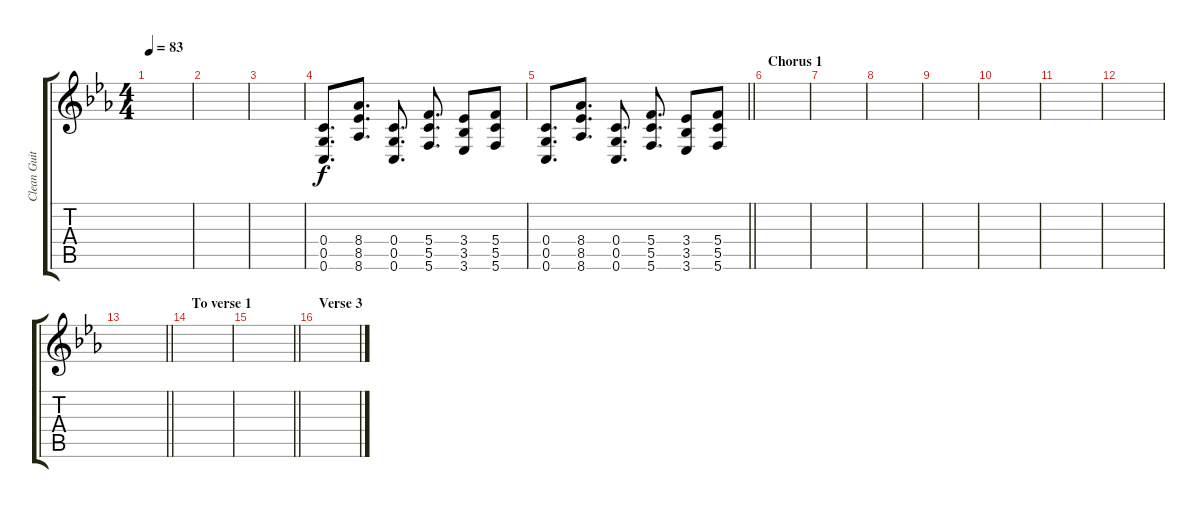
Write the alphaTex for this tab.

\track ("Clean Guitar 2" "Clean Guit") {instrument electricguitarjazz}
\staff {score tabs}
\tuning (D4 A3 F3 C3 G2 C2) {hide}
\ts (4 4)
\tempo 83
\clef g2
\ks cminor
|
|
|
(0.4 0.5 0.6).8{d} (8.4 8.5 8.6).8{d} (0.4 0.5 0.6).8{d} (5.4 5.5 5.6).8{d} (3.4 3.5 3.6).8 (5.4 5.5 5.6).8 |
\barLineRight lightlight
(0.4 0.5 0.6).8{d} (8.4 8.5 8.6).8{d} (0.4 0.5 0.6).8{d} (5.4 5.5 5.6).8{d} (3.4 3.5 3.6).8 (5.4 5.5 5.6).8 |
\section ("" "Chorus 1")
|
|
|
|
|
|
|
\barLineRight lightlight
|
\section ("" "To verse 1")
|
\barLineRight lightlight
|
\section ("" "Verse 3")
